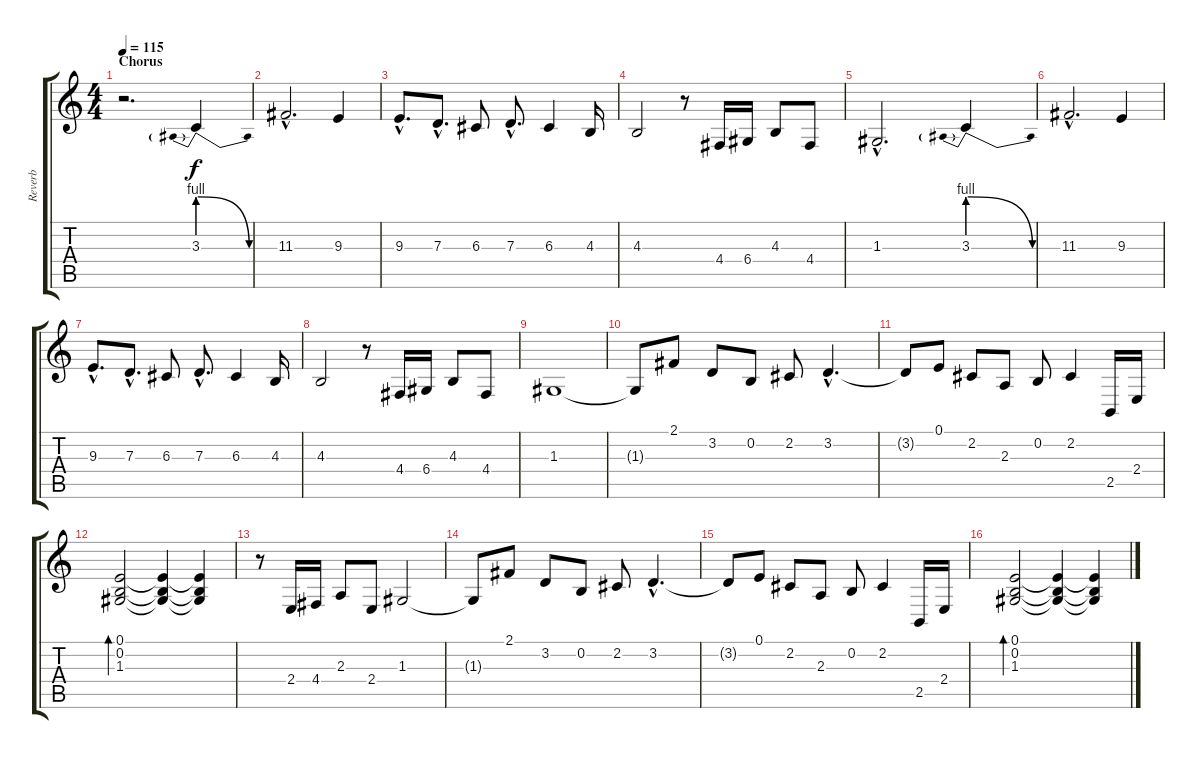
\track ("Reverb" "Reverb") {instrument fx6goblins}
\staff {score tabs}
\tuning (E4 B3 G3 D3 A2 E2) {hide}
\ts (4 4)
\section ("" "Chorus")
\tempo 115
\clef g2
\ks c
r.2{d dy f} 3.3{be (prebendrelease 0 4 60 0)}.4 |
11.3{hac}.2{d} 9.3.4 |
9.3{hac}.8{d} 7.3{hac}.8{d} 6.3.8 7.3{hac}.8{d} 6.3.4 4.3.16 |
4.3.2 r.8 4.4.16 6.4.16 4.3.8 4.4.8 |
1.3{hac}.2{d} 3.3{be (prebendrelease 0 4 60 0)}.4 |
11.3{hac}.2{d} 9.3.4 |
9.3{hac}.8{d} 7.3{hac}.8{d} 6.3.8 7.3{hac}.8{d} 6.3.4 4.3.16 |
4.3.2 r.8 4.4.16 6.4.16 4.3.8 4.4.8 |
1.3.1 |
1.3{t}.8 2.1.8 3.2.8 0.2.8 2.2.8 3.2{hac}.4{d} |
3.2{t}.8 0.1.8 2.2.8 2.3.8 0.2.8 2.2.4 2.5.16 2.4.16 |
(0.1 0.2 1.3).2{bd 480} (0.1{t} 0.2{t} 1.3{t}).4 (0.1{t} 0.2{t} 1.3{t}).4 |
r.8 2.4.16 4.4.16 2.3.8 2.4.8 1.3.2 |
1.3{t}.8 2.1.8 3.2.8 0.2.8 2.2.8 3.2{hac}.4{d} |
3.2{t}.8 0.1.8 2.2.8 2.3.8 0.2.8 2.2.4 2.5.16 2.4.16 |
(0.1 0.2 1.3).2{bd 480} (0.1{t} 0.2{t} 1.3{t}).4 (0.1{t} 0.2{t} 1.3{t}).4
